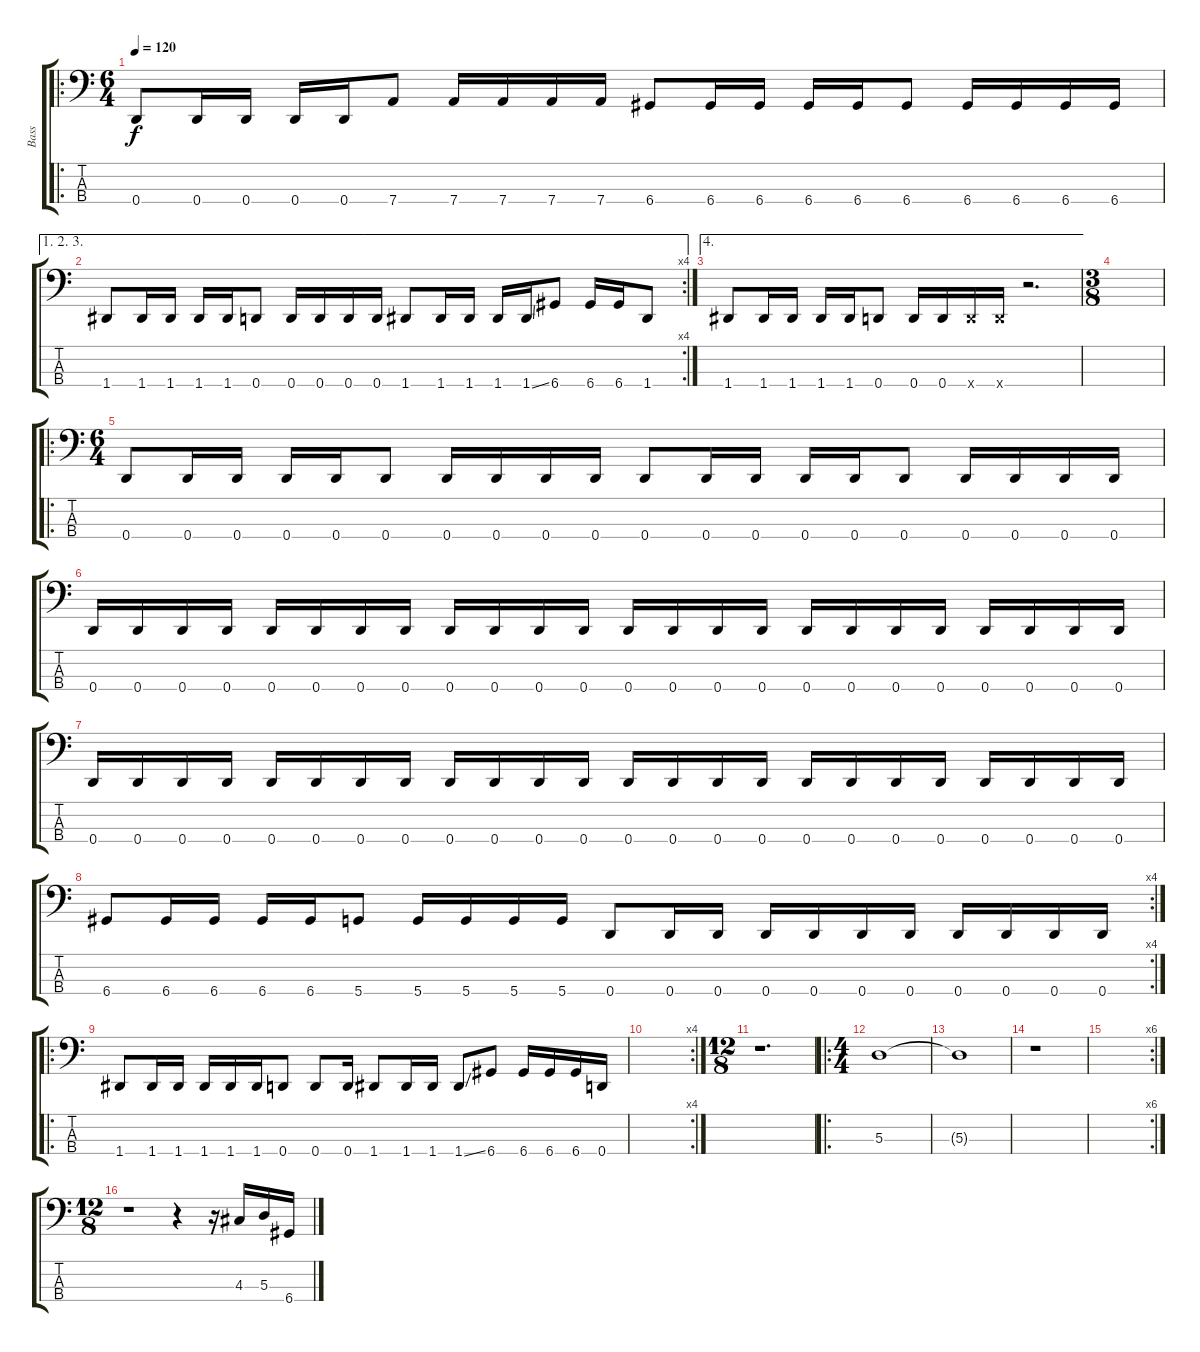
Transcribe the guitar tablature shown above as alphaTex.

\track ("Bass" "Bass") {instrument electricbassfinger}
\staff {score tabs}
\tuning (F2 C2 A1 D1) {hide}
\ro
\ts (6 4)
\tempo 120
\clef f4
\ks c
0.4.8{dy f instrument electricbassfinger} 0.4.16 0.4.16 0.4.16 0.4.16 7.4.8 7.4.16 7.4.16 7.4.16 7.4.16 6.4.8 6.4.16 6.4.16 6.4.16 6.4.16 6.4.8 6.4.16 6.4.16 6.4.16 6.4.16 |
\ae (1 2 3)
\rc 4
1.4.8 1.4.16 1.4.16 1.4.16 1.4.16 0.4.8 0.4.16 0.4.16 0.4.16 0.4.16 1.4.8 1.4.16 1.4.16 1.4.16 1.4{ss}.16 6.4.8 6.4.16 6.4.16 1.4.8 |
\ae 4
1.4.8 1.4.16 1.4.16 1.4.16 1.4.16 0.4.8 0.4.16 0.4.16 0.4{x}.16 0.4{x}.16 r.2{d} |
\ts (3 8)
|
\ro
\ts (6 4)
0.4.8 0.4.16 0.4.16 0.4.16 0.4.16 0.4.8 0.4.16 0.4.16 0.4.16 0.4.16 0.4.8 0.4.16 0.4.16 0.4.16 0.4.16 0.4.8 0.4.16 0.4.16 0.4.16 0.4.16 |
0.4.16 0.4.16 0.4.16 0.4.16 0.4.16 0.4.16 0.4.16 0.4.16 0.4.16 0.4.16 0.4.16 0.4.16 0.4.16 0.4.16 0.4.16 0.4.16 0.4.16 0.4.16 0.4.16 0.4.16 0.4.16 0.4.16 0.4.16 0.4.16 |
0.4.16 0.4.16 0.4.16 0.4.16 0.4.16 0.4.16 0.4.16 0.4.16 0.4.16 0.4.16 0.4.16 0.4.16 0.4.16 0.4.16 0.4.16 0.4.16 0.4.16 0.4.16 0.4.16 0.4.16 0.4.16 0.4.16 0.4.16 0.4.16 |
\rc 4
6.4.8 6.4.16 6.4.16 6.4.16 6.4.16 5.4.8 5.4.16 5.4.16 5.4.16 5.4.16 0.4.8 0.4.16 0.4.16 0.4.16 0.4.16 0.4.16 0.4.16 0.4.16 0.4.16 0.4.16 0.4.16 |
\ro
1.4.8 1.4.16 1.4.16 1.4.16 1.4.16 1.4.16 0.4.8 0.4.8 0.4.16 1.4.8 1.4.16 1.4.16 1.4{ss}.8 6.4.8 6.4.16 6.4.16 6.4.16 0.4.16 |
\rc 4
|
\ts (12 8)
r.1{d} |
\ro
\ts (4 4)
5.3.1 |
5.3{t}.1 |
r.1 |
\rc 6
|
\ts (12 8)
r.1 r.4 r.16 4.3.16 5.3.16 6.4.16
